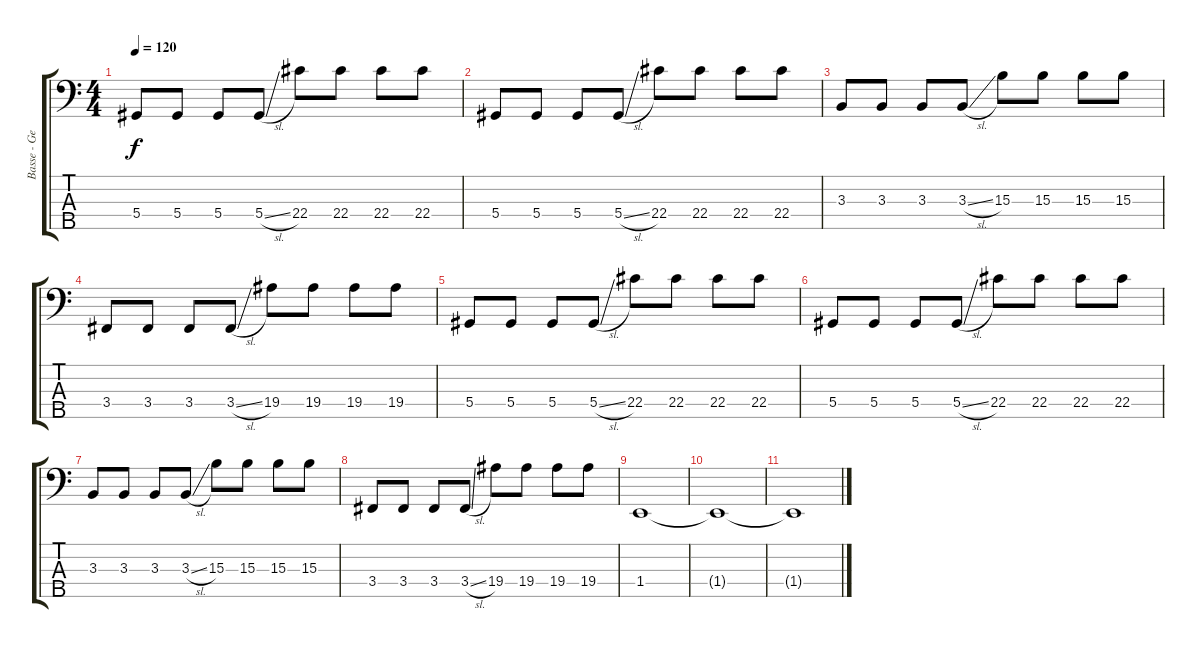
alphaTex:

\track ("Basse - Georg" "Basse - Ge") {instrument electricbassfinger}
\staff {score tabs}
\tuning (Gb2 Db2 Ab1 Eb1 Bb0) {hide}
\ts (4 4)
\tempo 120
\clef f4
\ks c
5.4.8{dy f} 5.4.8 5.4.8 5.4{sl}.8 22.4.8 22.4.8 22.4.8 22.4.8 |
5.4.8 5.4.8 5.4.8 5.4{sl}.8 22.4.8 22.4.8 22.4.8 22.4.8 |
3.3.8 3.3.8 3.3.8 3.3{sl}.8 15.3.8 15.3.8 15.3.8 15.3.8 |
3.4.8 3.4.8 3.4.8 3.4{sl}.8 19.4.8 19.4.8 19.4.8 19.4.8 |
5.4.8 5.4.8 5.4.8 5.4{sl}.8 22.4.8 22.4.8 22.4.8 22.4.8 |
5.4.8 5.4.8 5.4.8 5.4{sl}.8 22.4.8 22.4.8 22.4.8 22.4.8 |
3.3.8 3.3.8 3.3.8 3.3{sl}.8 15.3.8 15.3.8 15.3.8 15.3.8 |
3.4.8 3.4.8 3.4.8 3.4{sl}.8 19.4.8 19.4.8 19.4.8 19.4.8 |
1.4.1 |
1.4{t}.1{volume 2} |
1.4{t}.1
